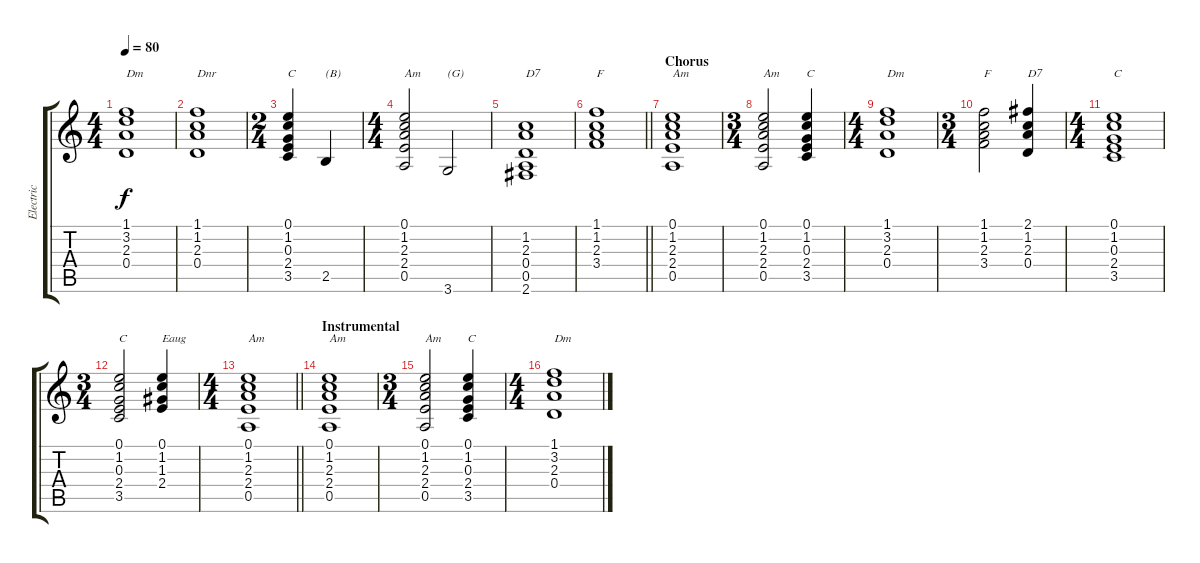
\track ("Electric" "Electric") {instrument overdrivenguitar}
\staff {score tabs}
\tuning (E4 B3 G3 D3 A2 E2) {hide}
\ts (4 4)
\tempo 80
\clef g2
\ks c
(1.1 3.2 2.3 0.4).1{txt "Dm" dy f} |
(1.1 1.2 2.3 0.4).1{txt "Dnr"} |
\ts (2 4)
(0.1 1.2 0.3 2.4 3.5).4{txt "C"} 2.5.4{txt "(B)"} |
\ts (4 4)
(0.1 1.2 2.3 2.4 0.5).2{txt "Am"} 3.6.2{txt "(G)"} |
(1.2 2.3 0.4 0.5 2.6).1{txt "D7"} |
\barLineRight lightlight
(1.1 1.2 2.3 3.4).1{txt "F"} |
\section ("" "Chorus")
(0.1 1.2 2.3 2.4 0.5).1{txt "Am"} |
\ts (3 4)
(0.1 1.2 2.3 2.4 0.5).2{txt "Am"} (0.1 1.2 0.3 2.4 3.5).4{txt "C"} |
\ts (4 4)
(1.1 3.2 2.3 0.4).1{txt "Dm"} |
\ts (3 4)
(1.1 1.2 2.3 3.4).2{txt "F"} (2.1 1.2 2.3 0.4).4{txt "D7"} |
\ts (4 4)
(0.1 1.2 0.3 2.4 3.5).1{txt "C"} |
\ts (3 4)
(0.1 1.2 0.3 2.4 3.5).2{txt "C"} (0.1 1.2 1.3 2.4).4{txt "Eaug"} |
\ts (4 4)
\barLineRight lightlight
(0.1 1.2 2.3 2.4 0.5).1{txt "Am"} |
\section ("" "Instrumental")
(0.1 1.2 2.3 2.4 0.5).1{txt "Am"} |
\ts (3 4)
(0.1 1.2 2.3 2.4 0.5).2{txt "Am"} (0.1 1.2 0.3 2.4 3.5).4{txt "C"} |
\ts (4 4)
(1.1 3.2 2.3 0.4).1{txt "Dm"}
